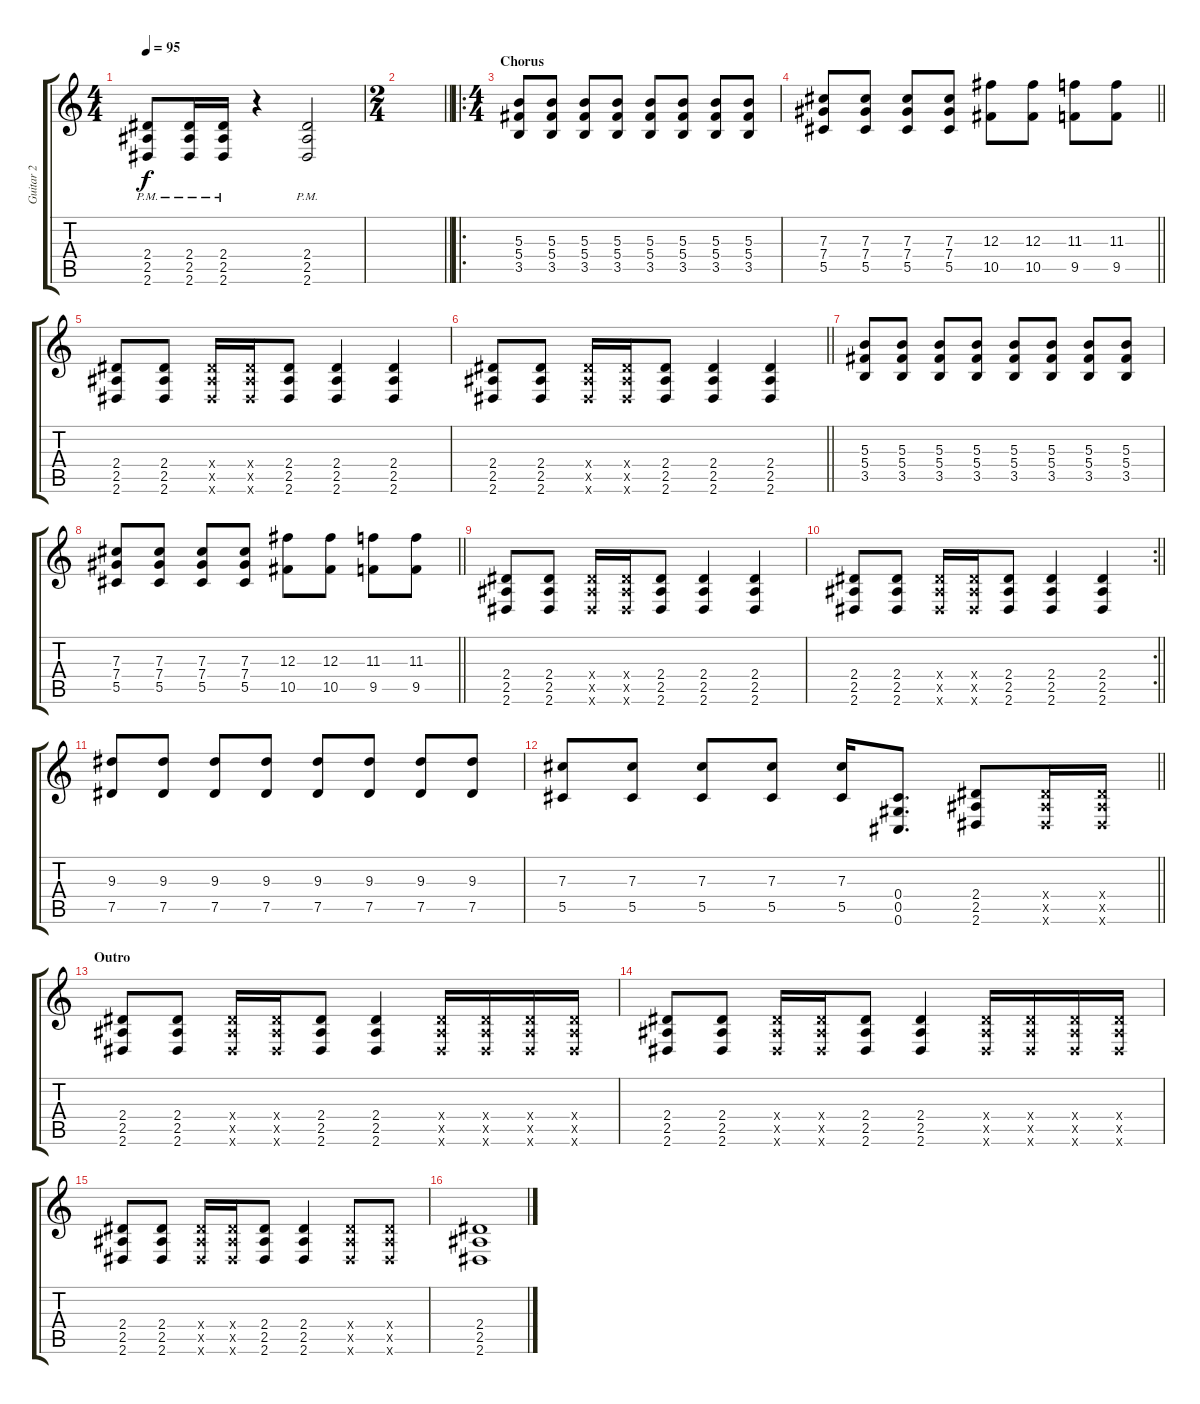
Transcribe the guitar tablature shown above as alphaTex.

\track ("Guitar 2" "Guitar 2") {instrument distortionguitar}
\staff {score tabs}
\tuning (Eb4 Bb3 Gb3 Db3 Ab2 Db2) {hide}
\ts (4 4)
\tempo 95
\clef g2
\ks c
(2.4{pm} 2.5{pm} 2.6{pm}).8{dy f} (2.4{pm} 2.5{pm} 2.6{pm}).16 (2.4{pm} 2.5{pm} 2.6{pm}).16 r.4 (2.4{pm} 2.5{pm} 2.6{pm}).2 |
\ts (2 4)
\barLineRight lightlight
|
\ro
\ts (4 4)
\section ("" "Chorus")
(5.3 5.4 3.5).8 (5.3 5.4 3.5).8 (5.3 5.4 3.5).8 (5.3 5.4 3.5).8 (5.3 5.4 3.5).8 (5.3 5.4 3.5).8 (5.3 5.4 3.5).8 (5.3 5.4 3.5).8 |
\barLineRight lightlight
(7.3 7.4 5.5).8 (7.3 7.4 5.5).8 (7.3 7.4 5.5).8 (7.3 7.4 5.5).8 (12.3 10.5).8 (12.3 10.5).8 (11.3 9.5).8 (11.3 9.5).8 |
(2.4 2.5 2.6).8 (2.4 2.5 2.6).8 (2.4{x} 2.5{x} 2.6{x}).16 (2.4{x} 2.5{x} 2.6{x}).16 (2.4 2.5 2.6).8 (2.4 2.5 2.6).4 (2.4 2.5 2.6).4 |
\barLineRight lightlight
(2.4 2.5 2.6).8 (2.4 2.5 2.6).8 (2.4{x} 2.5{x} 2.6{x}).16 (2.4{x} 2.5{x} 2.6{x}).16 (2.4 2.5 2.6).8 (2.4 2.5 2.6).4 (2.4 2.5 2.6).4 |
(5.3 5.4 3.5).8 (5.3 5.4 3.5).8 (5.3 5.4 3.5).8 (5.3 5.4 3.5).8 (5.3 5.4 3.5).8 (5.3 5.4 3.5).8 (5.3 5.4 3.5).8 (5.3 5.4 3.5).8 |
\barLineRight lightlight
(7.3 7.4 5.5).8 (7.3 7.4 5.5).8 (7.3 7.4 5.5).8 (7.3 7.4 5.5).8 (12.3 10.5).8 (12.3 10.5).8 (11.3 9.5).8 (11.3 9.5).8 |
(2.4 2.5 2.6).8 (2.4 2.5 2.6).8 (2.4{x} 2.5{x} 2.6{x}).16 (2.4{x} 2.5{x} 2.6{x}).16 (2.4 2.5 2.6).8 (2.4 2.5 2.6).4 (2.4 2.5 2.6).4 |
\rc 2
\barLineRight lightlight
(2.4 2.5 2.6).8 (2.4 2.5 2.6).8 (2.4{x} 2.5{x} 2.6{x}).16 (2.4{x} 2.5{x} 2.6{x}).16 (2.4 2.5 2.6).8 (2.4 2.5 2.6).4 (2.4 2.5 2.6).4 |
(9.3 7.5).8 (9.3 7.5).8 (9.3 7.5).8 (9.3 7.5).8 (9.3 7.5).8 (9.3 7.5).8 (9.3 7.5).8 (9.3 7.5).8 |
\barLineRight lightlight
(7.3 5.5).8 (7.3 5.5).8 (7.3 5.5).8 (7.3 5.5).8 (7.3 5.5).16 (0.4 0.5 0.6).8{d} (2.4 2.5 2.6).8 (2.4{x} 2.5{x} 2.6{x}).16 (2.4{x} 2.5{x} 2.6{x}).16 |
\section ("" "Outro")
(2.4 2.5 2.6).8 (2.4 2.5 2.6).8 (2.4{x} 2.5{x} 2.6{x}).16 (2.4{x} 2.5{x} 2.6{x}).16 (2.4 2.5 2.6).8 (2.4 2.5 2.6).4 (2.4{x} 2.5{x} 2.6{x}).16 (2.4{x} 2.5{x} 2.6{x}).16 (2.4{x} 2.5{x} 2.6{x}).16 (2.4{x} 2.5{x} 2.6{x}).16 |
(2.4 2.5 2.6).8 (2.4 2.5 2.6).8 (2.4{x} 2.5{x} 2.6{x}).16 (2.4{x} 2.5{x} 2.6{x}).16 (2.4 2.5 2.6).8 (2.4 2.5 2.6).4 (2.4{x} 2.5{x} 2.6{x}).16 (2.4{x} 2.5{x} 2.6{x}).16 (2.4{x} 2.5{x} 2.6{x}).16 (2.4{x} 2.5{x} 2.6{x}).16 |
(2.4 2.5 2.6).8 (2.4 2.5 2.6).8 (2.4{x} 2.5{x} 2.6{x}).16 (2.4{x} 2.5{x} 2.6{x}).16 (2.4 2.5 2.6).8 (2.4 2.5 2.6).4 (2.4{x} 2.5{x} 2.6{x}).8 (2.4{x} 2.5{x} 2.6{x}).8 |
(2.4 2.5 2.6).1
